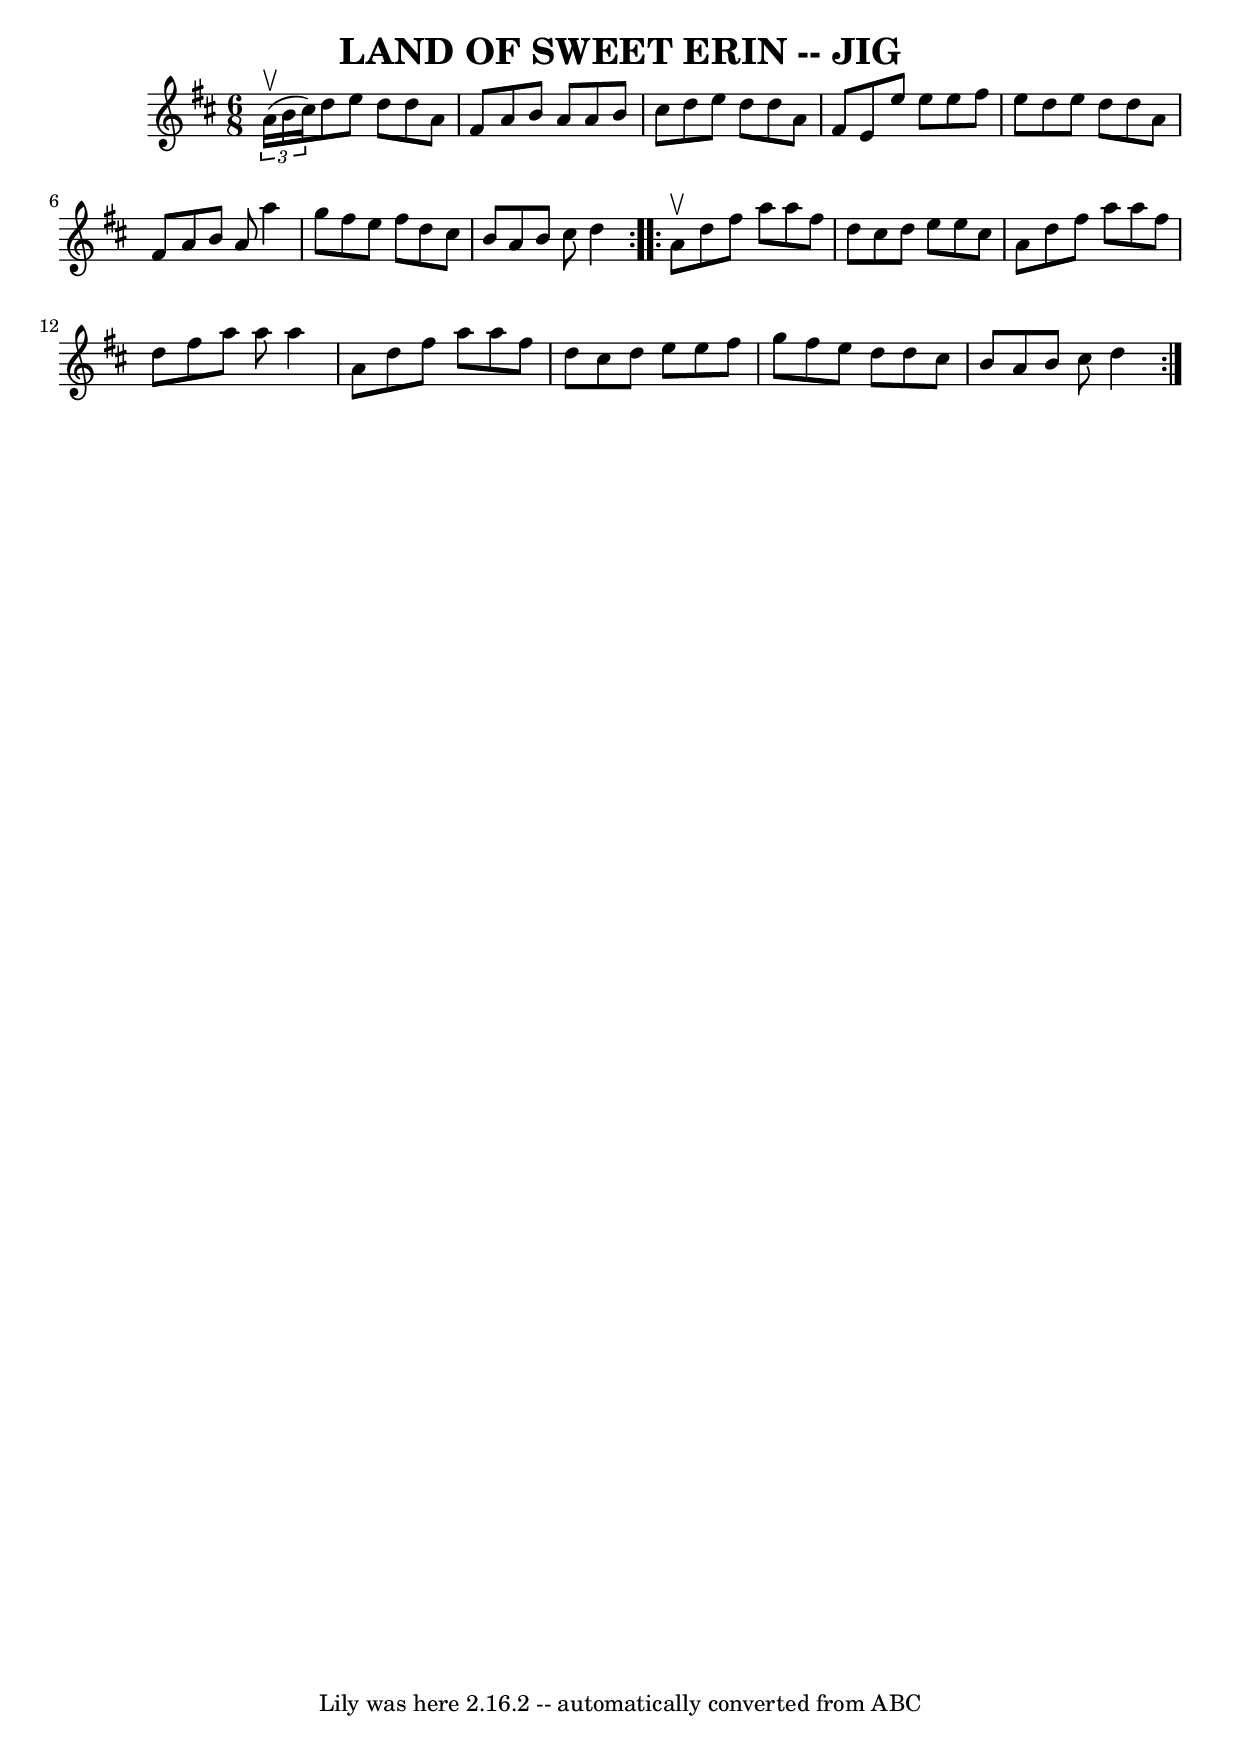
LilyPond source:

\version "2.7.40"
\include "Mammoth.ily"
\header {
	%% book = "Ryan's Mammoth Collection"
	crossRefNumber = "1"
	footnotes = "\\\\LAND OF SWEET ERIN.-First and 3d couples balance, swing to opposite\\\\places-balance there, swing to place; first couple down the centre,\\\\back-cast off, right and left."
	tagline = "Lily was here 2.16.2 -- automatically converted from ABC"
	title = "LAND OF SWEET ERIN -- JIG"
}
voicedefault =  {


\repeat volta 2 {
\time 6/8 \key d \major   \times 2/3 { a'16^\upbow(b'16 cis''16) } 
|
 d''8 e''8 d''8 d''8 a'8 fis'8  |
 a'8 b'8  
 a'8 a'8 b'8 cis''8  |
 d''8 e''8 d''8 d''8 a'8   
 fis'8  |
 e'8 e''8 e''8 e''8 fis''8 e''8  |
     
d''8 e''8 d''8 d''8 a'8 fis'8  |
 a'8 b'8 a'8    
a''4 g''8  |
 fis''8 e''8 fis''8 d''8 cis''8 b'8  
|
 a'8 b'8 cis''8 d''4  } \repeat volta 2 { a'8^\upbow 
|
 d''8 fis''8 a''8 a''8 fis''8 d''8  |
 cis''8  
 d''8 e''8 e''8 cis''8 a'8  |
 d''8 fis''8 a''8    
a''8 fis''8 d''8  |
 fis''8 a''8 a''8 a''4 a'8  
|
 d''8 fis''8 a''8 a''8 fis''8 d''8  |
   
cis''8 d''8 e''8 e''8 fis''8 g''8  |
 fis''8 e''8    
d''8 d''8 cis''8 b'8  |
 a'8 b'8 cis''8 d''4  }   
}

\score{
    <<

	\context Staff="default"
	{
	    \voicedefault 
	}

    >>
	\layout {
	}
	\midi {}
}
